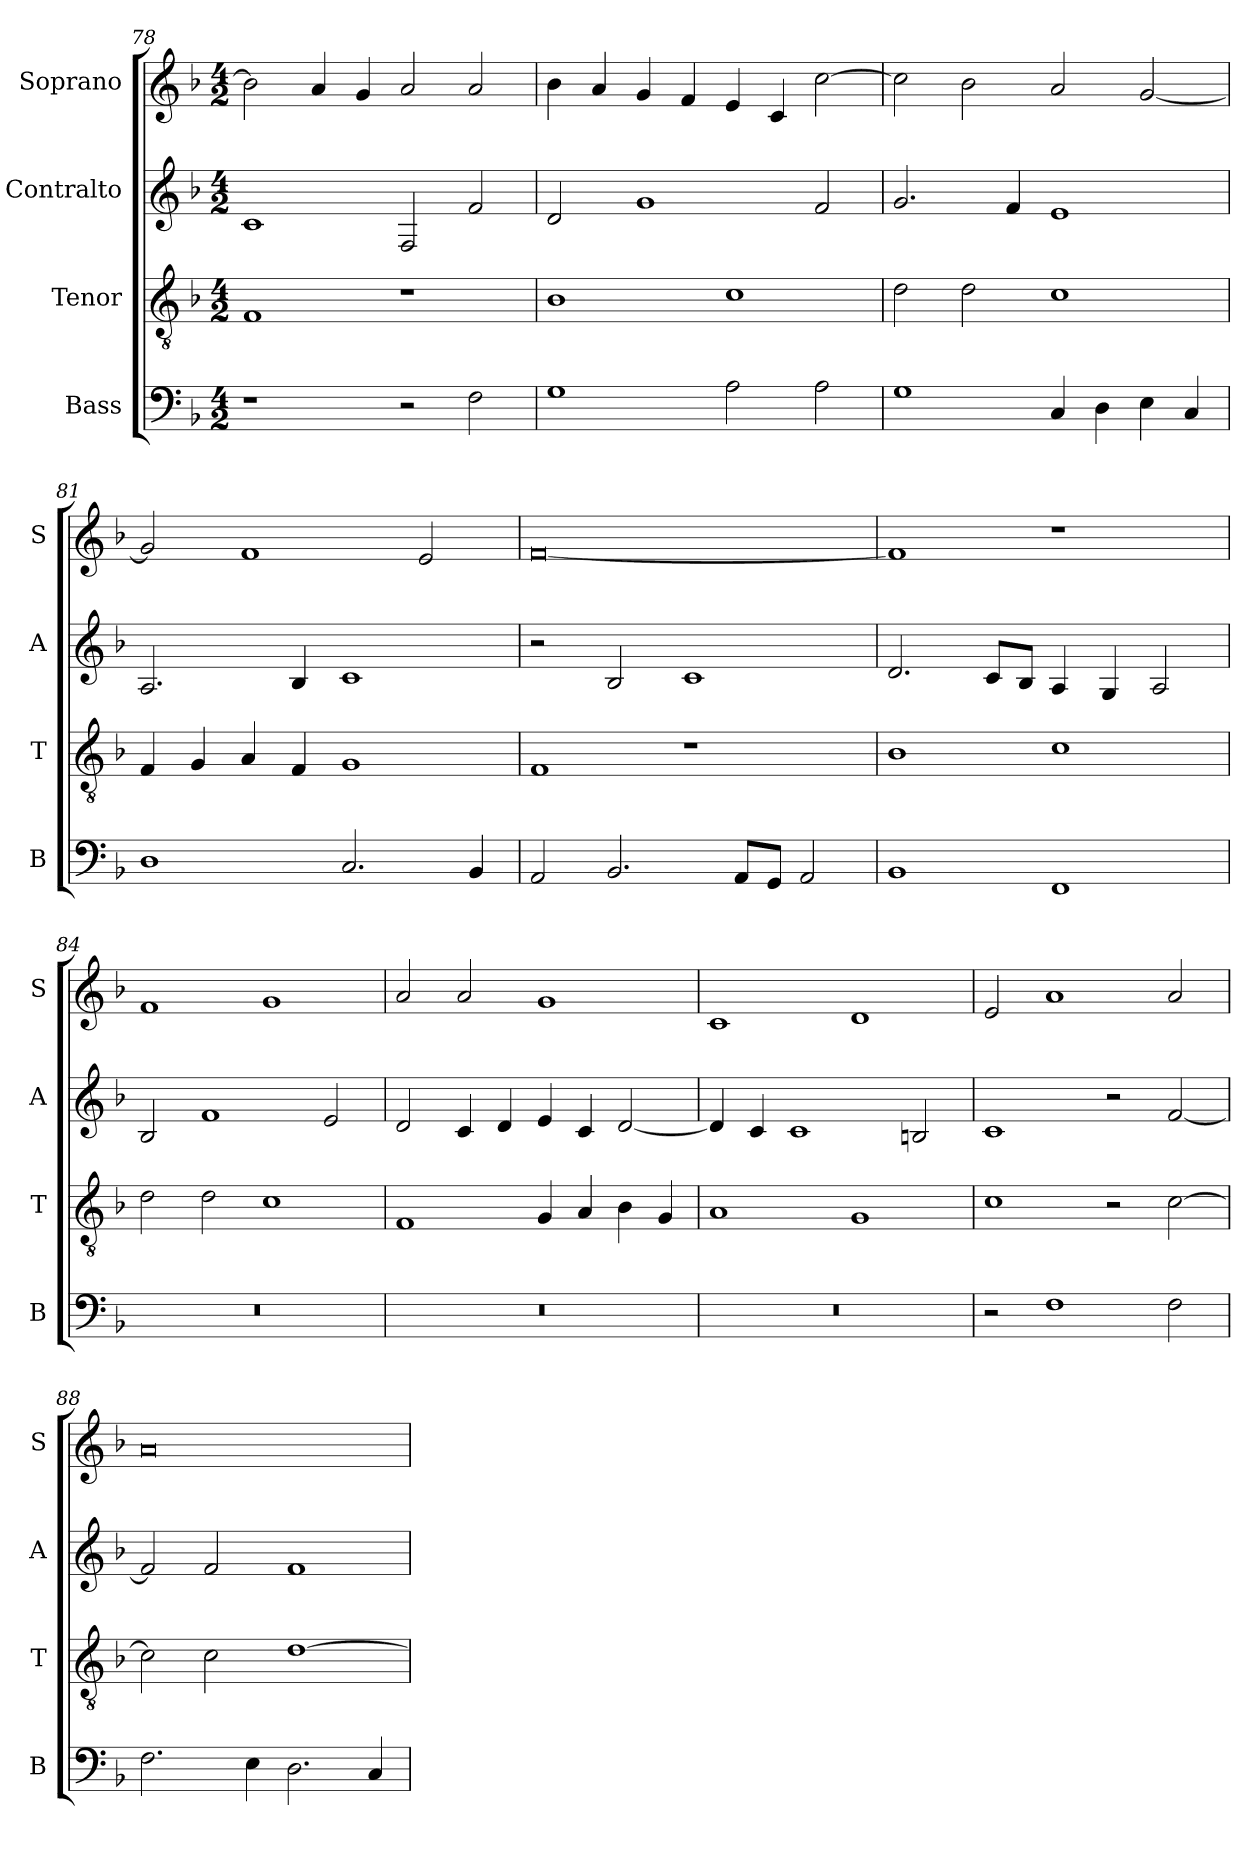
**kern	**kern	**kern	**kern
*part4	*part3	*part2	*part1
*staff4	*staff3	*staff2	*staff1
*I"Bass	*I"Tenor	*I"Contralto	*I"Soprano
*I'B	*I'T	*I'A	*I'S
*clefF4	*clefGv2	*clefG2	*clefG2
*k[b-]	*k[b-]	*k[b-]	*k[b-]
*F:ion	*F:ion	*F:ion	*F:ion
*M4/2	*M4/2	*M4/2	*M4/2
=78	=78	=78	=78
1r	1F	1c	2b-]
.	.	.	4a
.	.	.	4g
2r	1r	2F	2a
2F	.	2f	2a
=79	=79	=79	=79
1G	1B-	2d	4b-
.	.	.	4a
.	.	1g	4g
.	.	.	4f
2A	1c	.	4e
.	.	.	4c
2A	.	2f	[2cc
=80	=80	=80	=80
1G	2d	2.g	2cc]
.	2d	.	2b-
.	.	4f	.
4C	1c	1e	2a
4D	.	.	.
4E	.	.	[2g
4C	.	.	.
=81	=81	=81	=81
1D	4F	2.A	2g]
.	4G	.	.
.	4A	.	1f
.	4F	4B-	.
2.C	1G	1c	.
.	.	.	2e
4BB-	.	.	.
=82	=82	=82	=82
2AA	1F	2r	[0f
2.BB-	.	2B-	.
.	1r	1c	.
8AA/L	.	.	.
8GG/J	.	.	.
2AA	.	.	.
=83	=83	=83	=83
1BB-	1B-	2.d	1f]
.	.	8c/L	.
.	.	8B-/J	.
1FF	1c	4A	1r
.	.	4G	.
.	.	2A	.
=84	=84	=84	=84
0r	2d	2B-	1f
.	2d	1f	.
.	1c	.	1g
.	.	2e	.
=85	=85	=85	=85
0r	1F	2d	2a
.	.	4c	2a
.	.	4d	.
.	4G	4e	1g
.	4A	4c	.
.	4B-	[2d	.
.	4G	.	.
=86	=86	=86	=86
0r	1A	4d]	1c
.	.	4c	.
.	.	1c	.
.	1G	.	1d
.	.	2Bn	.
=87	=87	=87	=87
2r	1c	1c	2e
1F	.	.	1a
.	2r	2r	.
2F	[2c	[2f	2a
=88	=88	=88	=88
2.F	2c]	2f]	0a
.	2c	2f	.
4E	.	.	.
2.D	[1d	1f	.
4C	.	.	.
=	=	=	=
*-	*-	*-	*-
